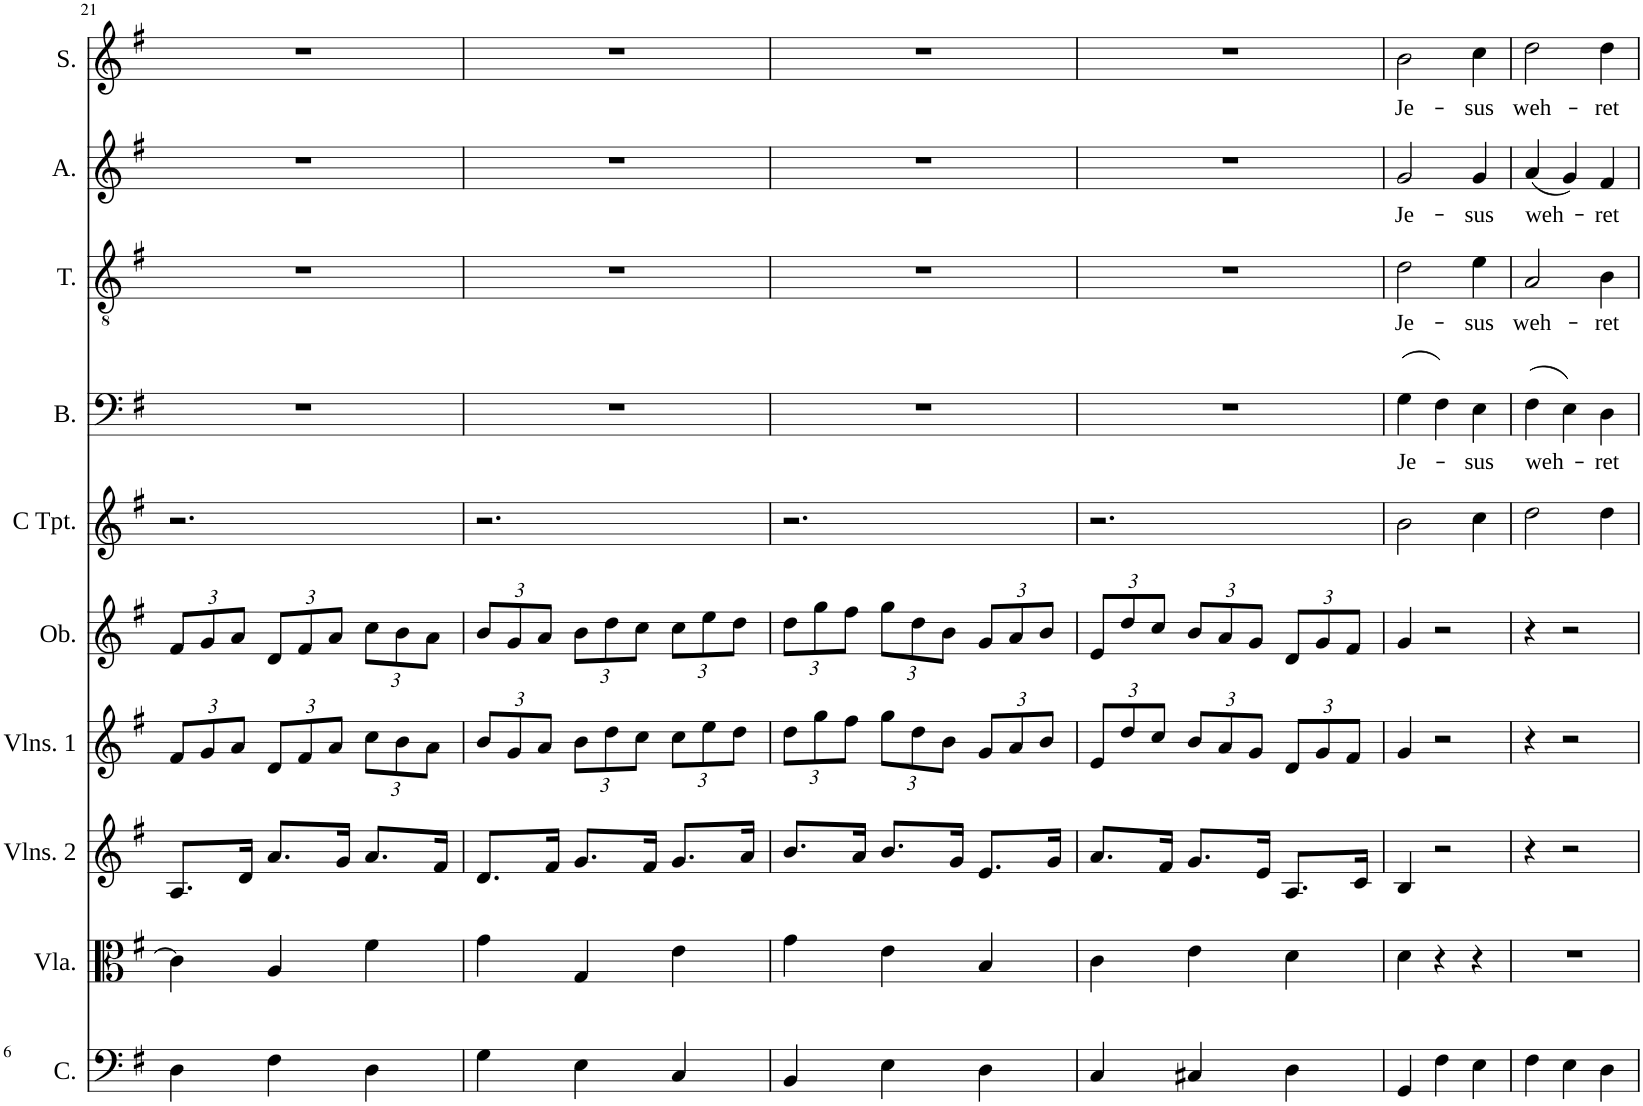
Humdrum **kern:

**kern	**kern	**kern	**kern	**kern	**kern	**kern	**text	**kern	**text	**kern	**text	**kern	**text
*part10	*part9	*part8	*part7	*part6	*part5	*part4	*part4	*part3	*part3	*part2	*part2	*part1	*part1
*staff10	*staff9	*staff8	*staff7	*staff6	*staff5	*staff4	*staff4	*staff3	*staff3	*staff2	*staff2	*staff1	*staff1
*I"Continuo	*I"Viola	*I"Violins 2	*I"Violins 1	*I"Oboe	*I"C Trumpet	*I"Bass	*	*I"Tenor	*	*I"Alto	*	*I"Soprano	*
*I'C.	*I'Vla.	*I'Vlns. 2	*I'Vlns. 1	*I'Ob.	*I'C Tpt.	*I'B.	*	*I'T.	*	*I'A.	*	*I'S.	*
!!LO:PB:g=z
*clefF4	*clefC3	*clefG2	*clefG2	*clefG2	*clefG2	*clefF4	*	*clefGv2	*	*clefG2	*	*clefG2	*
*k[f#]	*k[f#]	*k[f#]	*k[f#]	*k[f#]	*k[f#]	*k[f#]	*	*k[f#]	*	*k[f#]	*	*k[f#]	*
*M3/4	*M3/4	*M3/4	*M3/4	*M3/4	*M3/4	*M3/4	*	*M3/4	*	*M3/4	*	*M3/4	*
*	*	*	*Xbrackettup	*Xbrackettup	*	*	*	*	*	*	*	*	*
=21	=21	=21	=21	=21	=21	=21	=21	=21	=21	=21	=21	=21	=21
4D\	4c\]	8.A/L	12f#/L	12f#/L	2.r	2.r	.	2.r	.	2.r	.	2.r	.
.	.	.	12g/	12g/	.	.	.	.	.	.	.	.	.
.	.	.	12a/J	12a/J	.	.	.	.	.	.	.	.	.
.	.	16d/Jk	.	.	.	.	.	.	.	.	.	.	.
4F#\	4A/	8.a/L	12d/L	12d/L	.	.	.	.	.	.	.	.	.
.	.	.	12f#/	12f#/	.	.	.	.	.	.	.	.	.
.	.	.	12a/J	12a/J	.	.	.	.	.	.	.	.	.
.	.	16g/Jk	.	.	.	.	.	.	.	.	.	.	.
4D\	4f#\	8.a/L	12cc\L	12cc\L	.	.	.	.	.	.	.	.	.
.	.	.	12b\	12b\	.	.	.	.	.	.	.	.	.
.	.	.	12a\J	12a\J	.	.	.	.	.	.	.	.	.
.	.	16f#/Jk	.	.	.	.	.	.	.	.	.	.	.
=22	=22	=22	=22	=22	=22	=22	=22	=22	=22	=22	=22	=22	=22
4G\	4g\	8.d/L	12b/L	12b/L	2.r	2.r	.	2.r	.	2.r	.	2.r	.
.	.	.	12g/	12g/	.	.	.	.	.	.	.	.	.
.	.	.	12a/J	12a/J	.	.	.	.	.	.	.	.	.
.	.	16f#/Jk	.	.	.	.	.	.	.	.	.	.	.
4E\	4G/	8.g/L	12b\L	12b\L	.	.	.	.	.	.	.	.	.
.	.	.	12dd\	12dd\	.	.	.	.	.	.	.	.	.
.	.	.	12cc\J	12cc\J	.	.	.	.	.	.	.	.	.
.	.	16f#/Jk	.	.	.	.	.	.	.	.	.	.	.
4C/	4e\	8.g/L	12cc\L	12cc\L	.	.	.	.	.	.	.	.	.
.	.	.	12ee\	12ee\	.	.	.	.	.	.	.	.	.
.	.	.	12dd\J	12dd\J	.	.	.	.	.	.	.	.	.
.	.	16a/Jk	.	.	.	.	.	.	.	.	.	.	.
=23	=23	=23	=23	=23	=23	=23	=23	=23	=23	=23	=23	=23	=23
4BB/	4g\	8.b/L	12dd\L	12dd\L	2.r	2.r	.	2.r	.	2.r	.	2.r	.
.	.	.	12gg\	12gg\	.	.	.	.	.	.	.	.	.
.	.	.	12ff#\J	12ff#\J	.	.	.	.	.	.	.	.	.
.	.	16a/Jk	.	.	.	.	.	.	.	.	.	.	.
4E\	4e\	8.b/L	12gg\L	12gg\L	.	.	.	.	.	.	.	.	.
.	.	.	12dd\	12dd\	.	.	.	.	.	.	.	.	.
.	.	.	12b\J	12b\J	.	.	.	.	.	.	.	.	.
.	.	16g/Jk	.	.	.	.	.	.	.	.	.	.	.
4D\	4B/	8.e/L	12g/L	12g/L	.	.	.	.	.	.	.	.	.
.	.	.	12a/	12a/	.	.	.	.	.	.	.	.	.
.	.	.	12b/J	12b/J	.	.	.	.	.	.	.	.	.
.	.	16g/Jk	.	.	.	.	.	.	.	.	.	.	.
=24	=24	=24	=24	=24	=24	=24	=24	=24	=24	=24	=24	=24	=24
4C/	4c\	8.a/L	12e/L	12e/L	2.r	2.r	.	2.r	.	2.r	.	2.r	.
.	.	.	12dd/	12dd/	.	.	.	.	.	.	.	.	.
.	.	.	12cc/J	12cc/J	.	.	.	.	.	.	.	.	.
.	.	16f#/Jk	.	.	.	.	.	.	.	.	.	.	.
4C#X/	4e\	8.g/L	12b/L	12b/L	.	.	.	.	.	.	.	.	.
.	.	.	12a/	12a/	.	.	.	.	.	.	.	.	.
.	.	.	12g/J	12g/J	.	.	.	.	.	.	.	.	.
.	.	16e/Jk	.	.	.	.	.	.	.	.	.	.	.
4D\	4d\	8.A/L	12d/L	12d/L	.	.	.	.	.	.	.	.	.
.	.	.	12g/	12g/	.	.	.	.	.	.	.	.	.
.	.	.	12f#/J	12f#/J	.	.	.	.	.	.	.	.	.
.	.	16c/Jk	.	.	.	.	.	.	.	.	.	.	.
=25	=25	=25	=25	=25	=25	=25	=25	=25	=25	=25	=25	=25	=25
!	!	!	!	!	!	!	!LO:LY:b	!	!LO:LY:b	!	!LO:LY:b	!	!LO:LY:b
4GG/	4d\	4B/	4g/	4g/	2b\	(4G\	Je-	2d\	Je-	2g/	Je-	2b\	Je-
4F#\	4r	2r	2r	2r	.	4F#\)	.	.	.	.	.	.	.
!	!	!	!	!	!	!	!LO:LY:b	!	!LO:LY:b	!	!LO:LY:b	!	!LO:LY:b
4E\	4r	.	.	.	4cc\	4E\	-sus	4e\	-sus	4g/	-sus	4cc\	-sus
=26	=26	=26	=26	=26	=26	=26	=26	=26	=26	=26	=26	=26	=26
!	!	!	!	!	!	!	!LO:LY:b	!	!LO:LY:b	!	!LO:LY:b	!	!LO:LY:b
4F#\	2.r	4r	4r	4r	2dd\	(4F#\	weh-	2A/	weh-	(4a/	weh-	2dd\	weh-
4E\	.	2r	2r	2r	.	4E\)	.	.	.	4g/)	.	.	.
!	!	!	!	!	!	!	!LO:LY:b	!	!LO:LY:b	!	!LO:LY:b	!	!LO:LY:b
4D\	.	.	.	.	4dd\	4D\	-ret	4B\	-ret	4f#/	-ret	4dd\	-ret
=	=	=	=	=	=	=	=	=	=	=	=	=	=
*-	*-	*-	*-	*-	*-	*-	*-	*-	*-	*-	*-	*-	*-
